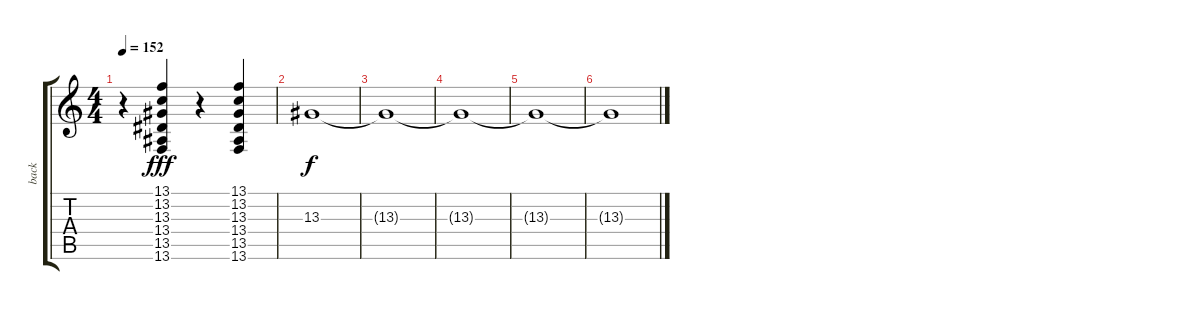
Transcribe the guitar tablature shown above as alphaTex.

\track ("back" "back") {instrument voiceoohs}
\staff {score tabs}
\tuning (E4 B3 G3 D3 A2 E2) {hide}
\ts (4 4)
\tempo 152
\clef g2
\ks c
r.4{dy fff} (13.1 13.2 13.3 13.4 13.5 13.6).4 r.4 (13.1 13.2 13.3 13.4 13.5 13.6).4 |
13.3.1{dy f instrument seashore} |
13.3{t}.1 |
13.3{t}.1 |
13.3{t}.1 |
13.3{t}.1
